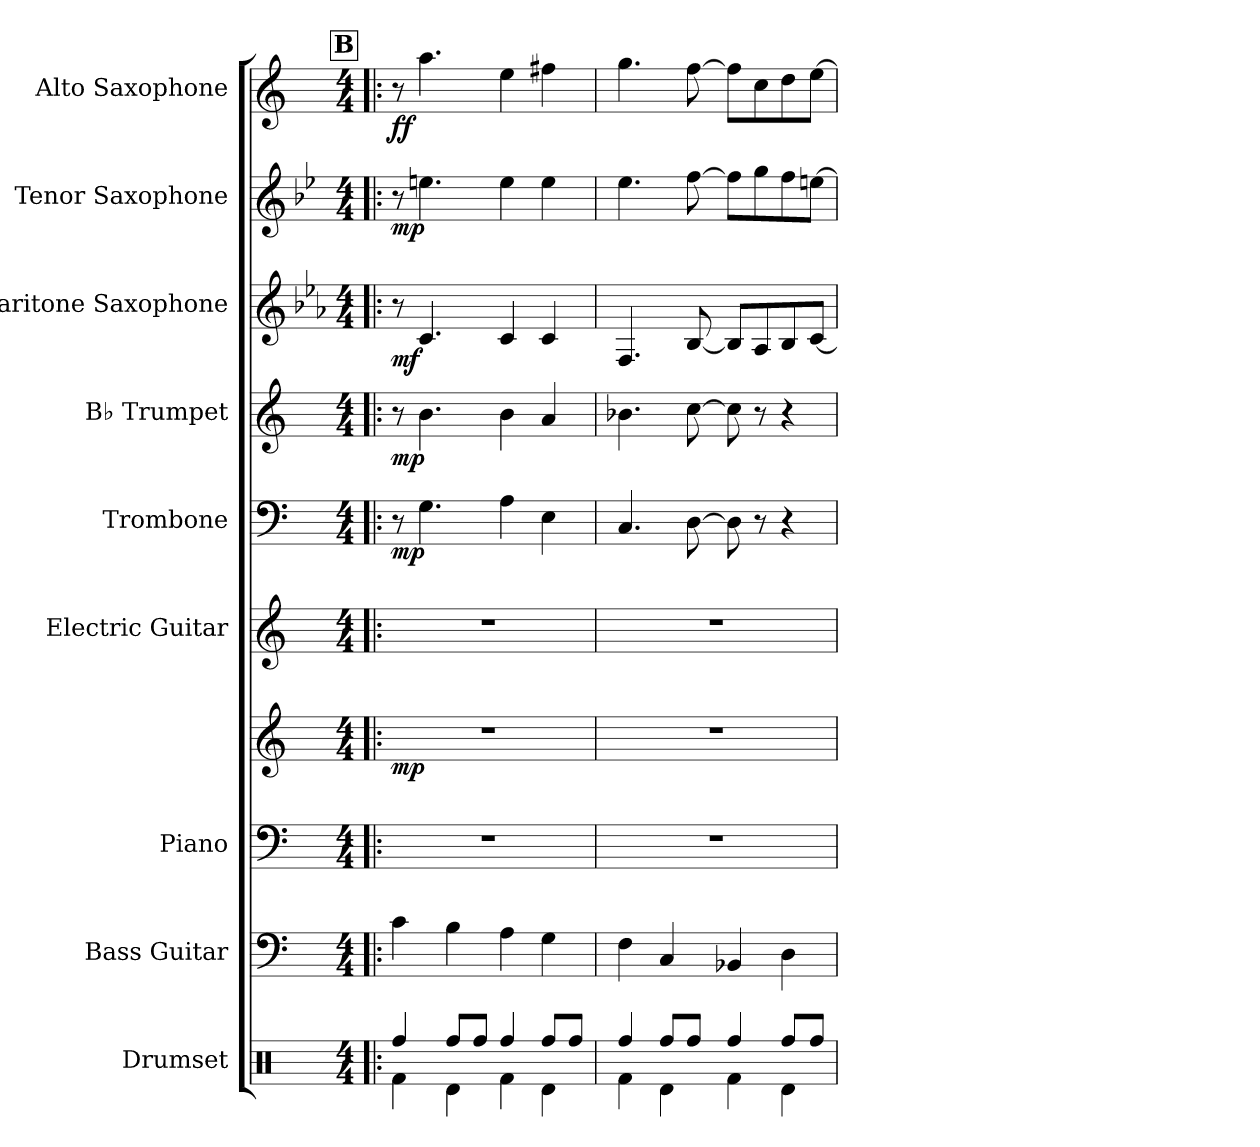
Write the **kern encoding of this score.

**kern	**kern	**kern	**kern	**dynam	**kern	**kern	**dynam	**kern	**dynam	**kern	**dynam	**kern	**dynam	**kern	**dynam
*part9	*part8	*part7	*part7	*part7	*part6	*part5	*part5	*part4	*part4	*part3	*part3	*part2	*part2	*part1	*part1
*staff10	*staff9	*staff8	*staff7	*staff7/8	*staff6	*staff5	*staff5	*staff4	*staff4	*staff3	*staff3	*staff2	*staff2	*staff1	*staff1
*I"Drumset	*I"Bass Guitar	*I"Piano	*	*	*I"Electric Guitar	*I"Trombone	*	*I"B♭ Trumpet	*	*I"Baritone Saxophone	*	*I"Tenor Saxophone	*	*I"Alto Saxophone	*
*I'D. Set	*I'B. Guit.	*I'Pno.	*	*	*I'El. Guit.	*I'Tbn.	*	*I'B♭ Tpt.	*	*I'Bar. Sax.	*	*I'T. Sax.	*	*I'A. Sax.	*
*clefX	*clefF4	*clefF4	*clefG2	*	*clefG2	*clefF4	*	*clefG2	*	*clefG2	*	*clefG2	*	*clefG2	*
*	*ITrd7c12	*	*	*	*	*	*	*ITrd1c2	*	*ITrd12c21	*	*ITrd8c14	*	*ITrd5c9	*
*k[]	*k[]	*k[]	*k[]	*	*k[]	*k[]	*	*k[b-e-]	*	*k[b-e-a-]	*	*k[b-e-]	*	*k[b-e-a-]	*
*M4/4	*M4/4	*M4/4	*M4/4	*	*M4/4	*M4/4	*	*M4/4	*	*M4/4	*	*M4/4	*	*M4/4	*
!!LO:REH:place=s1:a:B:fs=14:t=B
=9!|:	=9!|:	=9!|:	=9!|:	=9!|:	=9!|:	=9!|:	=9!|:	=9!|:	=9!|:	=9!|:	=9!|:	=9!|:	=9!|:	=9!|:	=9!|:
*^	*	*	*	*	*	*	*	*	*	*	*	*	*	*	*
!	!	!	!	!	!LO:DY:b	!	!	!LO:DY:b	!	!LO:DY:b	!	!LO:DY:b	!	!LO:DY:b	!	!LO:DY:b
4Rff/	4Rf\	4C\	1r	1r	mp	1r	8r	mp	8r	mp	8r	mf	8r	mp	8r	ff
.	.	.	.	.	.	.	4.G\	.	4.a\	.	4.C/	.	4.en\	.	4.cc\	.
8Rff/L	4Rd\	4BB\	.	.	.	.	.	.	.	.	.	.	.	.	.	.
8Rff/J	.	.	.	.	.	.	.	.	.	.	.	.	.	.	.	.
4Rff/	4Rf\	4AA\	.	.	.	.	4A\	.	4a\	.	4C/	.	4e\	.	4g\	.
8Rff/L	4Rd\	4GG\	.	.	.	.	4E\	.	4g/	.	4C/	.	4e\	.	4an\	.
8Rff/J	.	.	.	.	.	.	.	.	.	.	.	.	.	.	.	.
=10	=10	=10	=10	=10	=10	=10	=10	=10	=10	=10	=10	=10	=10	=10	=10	=10
4Rff/	4Rf\	4FF\	1r	1r	.	1r	4.C/	.	4.a-X\	.	4.FF/	.	4.e-\	.	4.b-\	.
8Rff/L	4Rd\	4CC/	.	.	.	.	.	.	.	.	.	.	.	.	.	.
8Rff/J	.	.	.	.	.	.	[8D\	.	[8b-\	.	[8BB-/	.	[8f\	.	[8a-\	.
4Rff/	4Rf\	4BBB-X/	.	.	.	.	8D\]	.	8b-\]	.	8BB-/L]	.	8f\L]	.	8a-\L]	.
.	.	.	.	.	.	.	8r	.	8r	.	8AA-/	.	8g\	.	8e-\	.
8Rff/L	4Rd\	4DD\	.	.	.	.	4r	.	4r	.	8BB-/	.	8f\	.	8f\	.
8Rff/J	.	.	.	.	.	.	.	.	.	.	[8C/J	.	[8en\J	.	[8g\J	.
*v	*v	*	*	*	*	*	*	*	*	*	*	*	*	*	*	*
=	=	=	=	=	=	=	=	=	=	=	=	=	=	=	=
*-	*-	*-	*-	*-	*-	*-	*-	*-	*-	*-	*-	*-	*-	*-	*-
